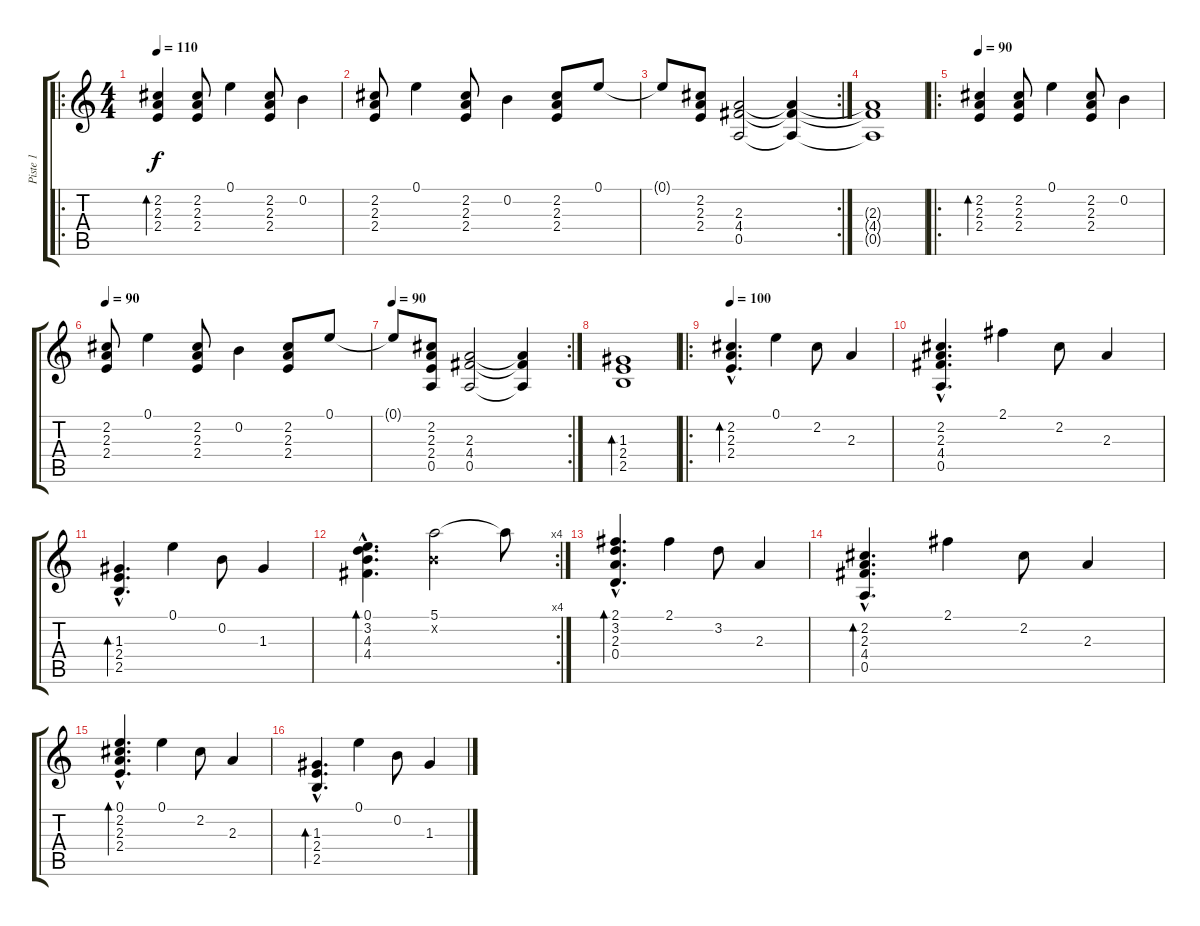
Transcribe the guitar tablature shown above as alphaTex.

\track ("Piste 1" "Piste 1") {instrument acousticguitarnylon}
\staff {score tabs}
\tuning (E4 B3 G3 D3 A2 E2) {hide}
\ro
\ts (4 4)
\tempo 110
\tempo 90
\tempo 110
\clef g2
\ks c
(2.2 2.3 2.4).4{bd 60 dy f instrument acousticguitarnylon} (2.2 2.3 2.4).8 0.1.4 (2.2 2.3 2.4).8 0.2.4 |
(2.2 2.3 2.4).8 0.1.4 (2.2 2.3 2.4).8 0.2.4 (2.2 2.3 2.4).8 0.1.8 |
\rc 2
0.1{t}.8 (2.2 2.3 2.4).8 (2.3 4.4 0.5).2 (2.3{t} 4.4{t} 0.5{t}).4 |
(2.3{t} 4.4{t} 0.5{t}).1 |
\ro
\tempo 90
(2.2 2.3 2.4).4{bd 120} (2.2 2.3 2.4).8 0.1.4 (2.2 2.3 2.4).8 0.2.4 |
\tempo 90
(2.2 2.3 2.4).8 0.1.4 (2.2 2.3 2.4).8 0.2.4 (2.2 2.3 2.4).8 0.1.8 |
\rc 2
\tempo 90
0.1{t}.8 (2.2 2.3 2.4 0.5).8 (2.3 4.4 0.5).2 (2.3{t} 4.4{t} 0.5{t}).4 |
(1.3 2.4 2.5).1{bd 240} |
\ro
\tempo 100
(2.2{hac} 2.3{hac} 2.4{hac}).4{d bd 120} 0.1.4 2.2.8 2.3.4 |
(2.2{hac} 2.3{hac} 4.4{hac} 0.5{hac}).4{d} 2.1.4 2.2.8 2.3.4 |
(1.3{hac} 2.4{hac} 2.5{hac}).4{d bd 120} 0.1.4 0.2.8 1.3.4 |
\rc 4
(0.1{hac} 3.2{hac} 4.3{hac} 4.4{hac}).4{d bd 120} (5.1 0.2{x}).2 5.1{t}.8 |
(2.1{hac} 3.2{hac} 2.3{hac} 0.4{hac}).4{d bd 120} 2.1.4 3.2.8 2.3.4 |
(2.2{hac} 2.3{hac} 4.4{hac} 0.5{hac}).4{d bd 120} 2.1.4 2.2.8 2.3.4 |
(0.1{hac} 2.2{hac} 2.3{hac} 2.4{hac}).4{d bd 120} 0.1.4 2.2.8 2.3.4 |
(1.3{hac} 2.4{hac} 2.5{hac}).4{d bd 120} 0.1.4 0.2.8 1.3.4
